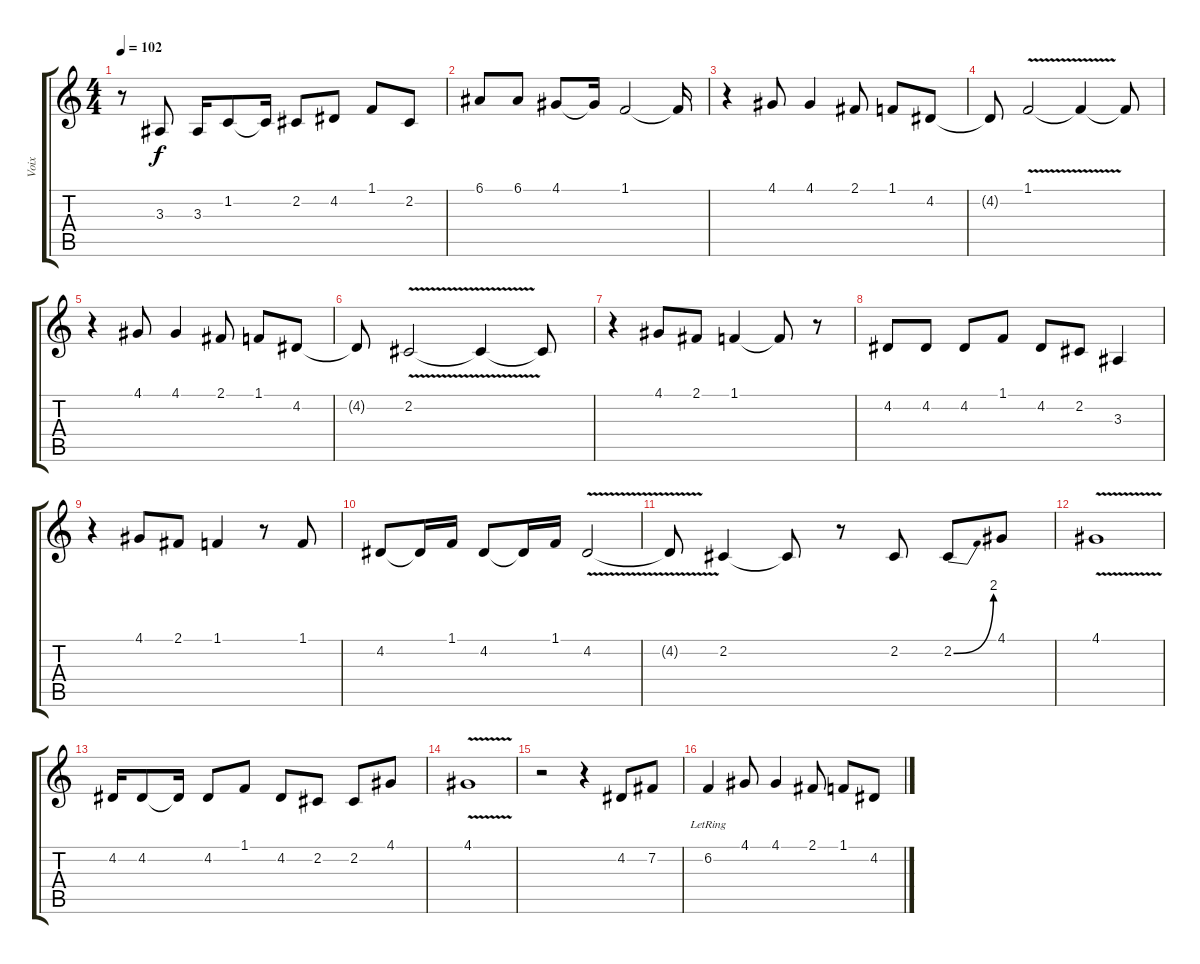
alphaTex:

\track ("Voix" "Voix") {instrument oboe}
\staff {score tabs}
\tuning (E4 B3 G3 D3 A2 E2) {hide}
\ts (4 4)
\tempo 102
\clef g2
\ks c
r.8{dy f} 3.3.8 3.3.16 1.2.8 1.2{t}.16 2.2.8 4.2.8 1.1.8 2.2.8 |
6.1.8 6.1.8 4.1.8 4.1{t}.16 1.1.2 1.1{t}.16 |
r.4 4.1.8 4.1.4 2.1.8 1.1.8 4.2.8 |
4.2{t}.8 1.1{v}.2 1.1{t}.4 1.1{t}.8 |
r.4 4.1.8 4.1.4 2.1.8 1.1.8 4.2.8 |
4.2{t}.8 2.2{v}.2 2.2{t}.4 2.2{t}.8 |
r.4 4.1.8 2.1.8 1.1.4 1.1{t}.8 r.8 |
4.2.8 4.2.8 4.2.8 1.1.8 4.2.8 2.2.8 3.3.4 |
r.4 4.1.8 2.1.8 1.1.4 r.8 1.1.8 |
4.2.8 4.2{t}.16 1.1.16 4.2.8 4.2{t}.16 1.1.16 4.2{v}.2 |
4.2{t}.8 2.2.4 2.2{t}.8 r.8 2.2.8 2.2{be (bend 0 0 60 8)}.8 4.1.8 |
4.1{v}.1 |
4.2.16 4.2.8 4.2{t}.16 4.2.8 1.1.8 4.2.8 2.2.8 2.2.8 4.1.8 |
4.1{v}.1 |
r.2 r.4 4.2.8 7.2.8 |
6.2{lr}.4 4.1.8 4.1.4 2.1.8 1.1.8 4.2.8
